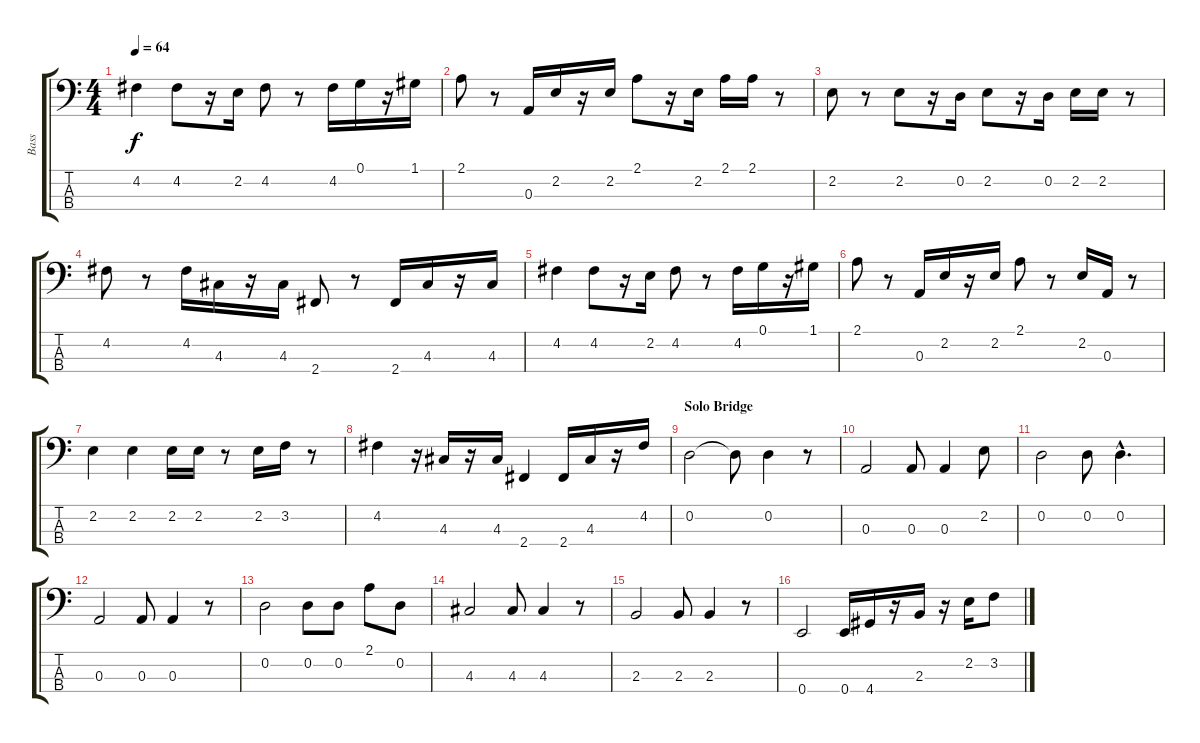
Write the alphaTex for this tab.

\track ("Bass" "Bass") {instrument electricbassfinger}
\staff {score tabs}
\tuning (G2 D2 A1 E1) {hide}
\ts (4 4)
\tempo 64
\clef f4
\ks c
4.2.4{dy f} 4.2.8 r.16 2.2.16 4.2.8 r.8 4.2.16 0.1.16 r.16 1.1.16 |
2.1.8 r.8 0.3.16 2.2.16 r.16 2.2.16 2.1.8 r.16 2.2.16 2.1.16 2.1.16 r.8 |
2.2.8 r.8 2.2.8 r.16 0.2.16 2.2.8 r.16 0.2.16 2.2.16 2.2.16 r.8 |
4.2.8 r.8 4.2.16 4.3.16 r.16 4.3.16 2.4.8 r.8 2.4.16 4.3.16 r.16 4.3.16 |
4.2.4 4.2.8 r.16 2.2.16 4.2.8 r.8 4.2.16 0.1.16 r.16 1.1.16 |
2.1.8 r.8 0.3.16 2.2.16 r.16 2.2.16 2.1.8 r.8 2.2.16 0.3.16 r.8 |
2.2.4 2.2.4 2.2.16 2.2.16 r.8 2.2.16 3.2.16 r.8 |
4.2.4 r.16 4.3.16 r.16 4.3.16 2.4.4 2.4.16 4.3.16 r.16 4.2.16 |
\section ("" "Solo Bridge")
0.2.2 0.2{t}.8 0.2.4 r.8 |
0.3.2 0.3.8 0.3.4 2.2.8 |
0.2.2 0.2.8 0.2{hac}.4{d} |
0.3.2 0.3.8 0.3.4 r.8 |
0.2.2 0.2.8 0.2.8 2.1.8 0.2.8 |
4.3.2 4.3.8 4.3.4 r.8 |
2.3.2 2.3.8 2.3.4 r.8 |
0.4.2 0.4.16 4.4.16 r.16 2.3.16 r.16 2.2.16 3.2.8
